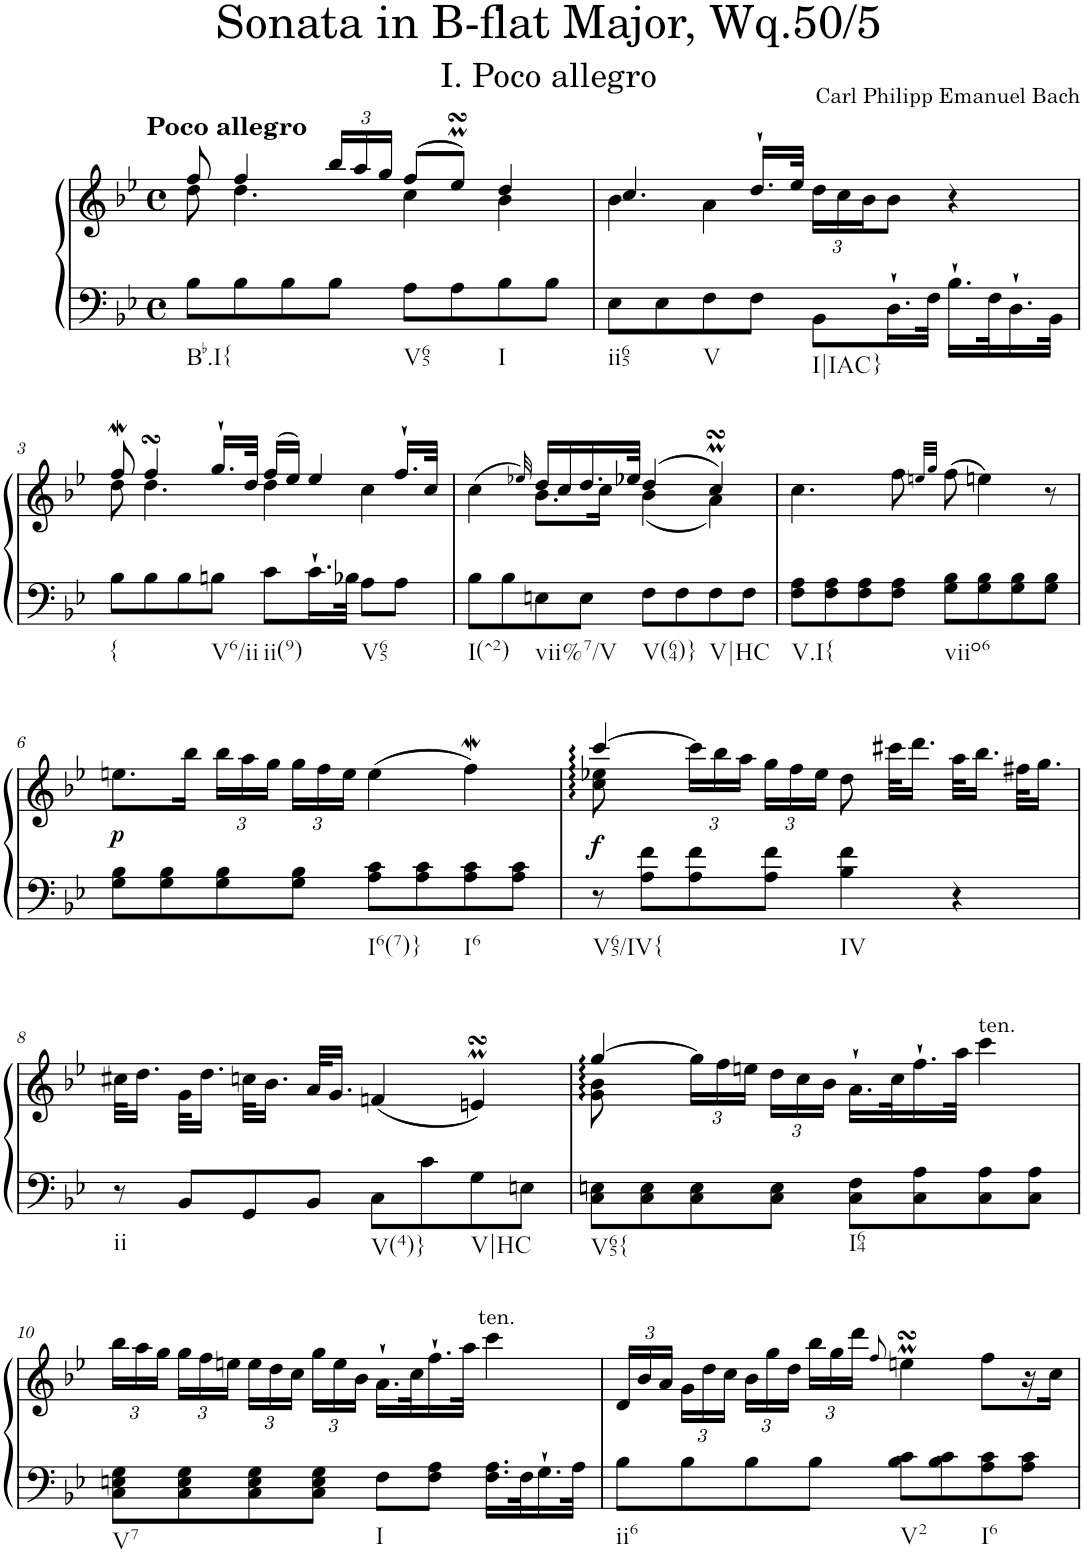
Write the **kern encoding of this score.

**kern	**kern	**dynam
*part1	*part1	*part1
*staff2	*staff1	*staff1/2
*I"Harpsichord	*	*
*I'Hch.	*	*
*clefF4	*clefG2	*
*k[b-e-]	*k[b-e-]	*
*M4/4	*M4/4	*
*met(c)	*met(c)	*
=1	=1	=1
*	*^	*
!	!LO:TX:a:B:t=Poco allegro	!	!
!LO:TX:b:t=Bb.I{	!	!	!
8B-\L	8ff/	8dd\	.
8B-\	4ff/	4.dd\	.
8B-\	.	.	.
*	*Xbrackettup	*	*
8B-\J	24bb-/LL	.	.
.	24aa/	.	.
.	24gg/JJ	.	.
!LO:TX:b:t=V65	!	!	!
8A\L	(>8ff/L	4cc\	.
8A\	8ee-sSSsM/J)	.	.
!LO:TX:b:t=I	!	!	!
8B-\	4dd/	4b-\	.
8B-\J	.	.	.
=2	=2	=2	=2
!LO:TX:b:t=ii65	!	!	!
8E-\L	4.cc/	4b-\	.
8E-\	.	.	.
!LO:TX:b:t=V	!	!	!
8F\	.	4a\	.
8F\J	16.dd`/LL	.	.
.	32ee-/JJk	.	.
!LO:TX:b:t=I|IAC}	!	!	!
8BB-\L	24dd\LL	2ryy	.
.	24cc\	.	.
.	24b-\J	.	.
16.D`\L	8b-\J	.	.
32F\JJk	.	.	.
16.B-`\LL	4r	.	.
32F\K	.	.	.
16.D`\	.	.	.
32BB-\JJk	.	.	.
!!LO:LB:g=z	!!
=3	=3	=3	=3
!LO:TX:b:t={	!	!	!
8B-\L	8ffW/	8dd\	.
8B-\	4ffsSSS/	4.dd\	.
8B-\	.	.	.
!LO:TX:b:t=V6/ii	!	!	!
8Bn\J	16.gg`/LL	.	.
.	32dd/JJk	.	.
!LO:TX:b:t=ii(9)	!	!	!
8c\L	(>16ff/LL	4dd\	.
.	16ee-/JJ)	.	.
16.c`\L	4ee-/	.	.
32B-X\JJk	.	.	.
!LO:TX:b:t=V65	!	!	!
8A\L	.	4cc\	.
8A\J	16.ff`/LL	.	.
.	32cc/JJk	.	.
=4	=4	=4	=4
!LO:TX:b:t=I(^2)	!	!	!
8B-\L	(>4cc\	4ryy	.
8B-\	.	.	.
.	32qee-X/)	.	.
!LO:TX:b:t=vii%7/V	!	!	!
8En\	16dd/LL	8.b-\L	.
.	16cc/	.	.
8E\J	16.dd/	.	.
.	.	16cc\Jk	.
.	32ee-X/JJk	.	.
!LO:TX:b:t=V(64)}	!	!	!
8F\L	(>4dd/	(<4b-\	.
8F\	.	.	.
!LO:TX:b:t=V|HC	!	!	!
8F\	4ccsSSSM/)	4a\)	.
8F\J	.	.	.
*	*v	*v	*
=5	=5	=5
!LO:TX:b:t=V.I{	!	!
8F\ 8A\L	4.cc\	.
8F\ 8A\	.	.
8F\ 8A\	.	.
8F\ 8A\J	8ff\	.
.	32qeen/LLL	.
.	32qgg/JJJ	.
!LO:TX:b:t=viio6	!	!
8G\ 8B-\L	(>8ff\	.
8G\ 8B-\	4een\)	.
8G\ 8B-\	.	.
8G\ 8B-\J	8r	.
!!LO:LB:g=z
=6	=6	=6
!	!	!LO:DY:b
8G\ 8B-\L	8.een\L	p
8G\ 8B-\	.	.
.	16bb-\Jk	.
8G\ 8B-\	24bb-\LL	.
.	24aa\	.
.	24gg\JJ	.
8G\ 8B-\J	24gg\LL	.
.	24ff\	.
.	24ee\JJ	.
!LO:TX:b:t=I6(7)}	!	!
8A\ 8c\L	(>4ee\	.
8A\ 8c\	.	.
!LO:TX:b:t=I6	!	!
8A\ 8c\	4ffW\)	.
8A\ 8c\J	.	.
=7	=7	=7
*	*^	*
!LO:TX:b:t=V65/IV{	!	!	!
!	!	!	!LO:DY:b
8r	[4ccc/	8cc\ 8ee-X\	f
8A\ 8f\L	.	4.ryy	.
8A\ 8f\	24ccc\LL]	.	.
.	24bb-\	.	.
.	24aa\JJ	.	.
8A\ 8f\J	24gg\LL	.	.
.	24ff\	.	.
.	24ee-\JJ	.	.
!LO:TX:b:t=IV	!	!	!
4B-\ 4f\	8dd\	2ryy	.
.	32ccc#X\KLL	.	.
.	16.ddd\JJ	.	.
4r	32aa\KLL	.	.
.	16.bb-\JJ	.	.
.	32ff#X\KLL	.	.
.	16.gg\JJ	.	.
*	*v	*v	*
!!LO:LB:g=z
=8	=8	=8
!LO:TX:b:t=ii	!	!
8r	32cc#X\KLL	.
.	16.dd\JJ	.
8BB-/L	32g\KLL	.
.	16.dd\JJ	.
8GG/	32ccn\KLL	.
.	16.b-\JJ	.
8BB-/J	32a/KLL	.
.	16.g/JJ	.
!LO:TX:b:t=V(4)}	!	!
8C\L	(<4fn/	.
8c\	.	.
!LO:TX:b:t=V|HC	!	!
8G\	4enmsSsS/)	.
8En\J	.	.
=9	=9	=9
*	*^	*
!LO:TX:b:t=V65{	!	!	!
8C\ 8En\L	[4gg/	8g\ 8b-\	.
8C\ 8E\	.	2..ryy	.
8C\ 8E\	24gg\LL]	.	.
.	24ff\	.	.
.	24een\JJ	.	.
8C\ 8E\J	24dd\LL	.	.
.	24cc\	.	.
.	24b-\JJ	.	.
!LO:TX:b:t=I64	!	!	!
8C\ 8F\L	16.a`\LL	.	.
.	32cc\K	.	.
8C\ 8A\	16.ff`\	.	.
.	32aa\JJk	.	.
!	!LO:TX:a:t=ten.	!	!
8C\ 8A\	4ccc\	.	.
8C\ 8A\J	.	.	.
*	*v	*v	*
!!LO:LB:g=z
=10	=10	=10
!LO:TX:b:t=V7	!	!
8C\ 8En\ 8G\L	24bb-\LL	.
.	24aa\	.
.	24gg\JJ	.
8C\ 8E\ 8G\	24gg\LL	.
.	24ff\	.
.	24een\JJ	.
8C\ 8E\ 8G\	24ee\LL	.
.	24dd\	.
.	24cc\JJ	.
8C\ 8E\ 8G\J	24gg\LL	.
.	24ee\	.
.	24b-\JJ	.
!LO:TX:b:t=I	!	!
8F\L	16.a`\LL	.
.	32cc\K	.
8F\ 8A\J	16.ff`\	.
.	32aa\JJk	.
!	!LO:TX:a:t=ten.	!
16.F\ 16.A\LL	4ccc\	.
32F\K	.	.
16.G`\	.	.
32A\JJk	.	.
=11	=11	=11
!LO:TX:b:t=ii6	!	!
8B-\L	24d/LL	.
.	24b-/	.
.	24a/JJ	.
8B-\	24g\LL	.
.	24dd\	.
.	24cc\JJ	.
8B-\	24b-\LL	.
.	24gg\	.
.	24dd\JJ	.
8B-\J	24bb-\LL	.
.	24gg\	.
.	24ddd\JJ	.
.	8qff/	.
!LO:TX:b:t=V2	!	!
8B-\ 8c\L	4eenmsSsS\	.
8B-\ 8c\	.	.
!LO:TX:b:t=I6	!	!
8A\ 8c\	8ff\L	.
8A\ 8c\J	16r	.
.	16cc\JJ	.
=	=	=
*-	*-	*-
